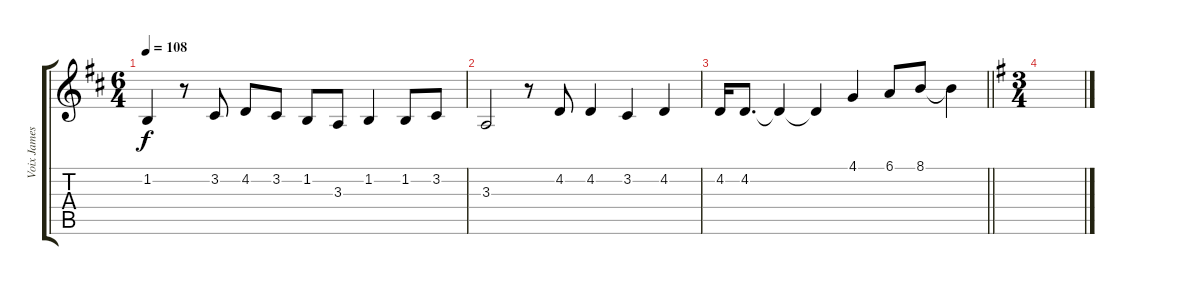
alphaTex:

\track ("Voix James" "Voix James") {instrument lead6voice}
\staff {score tabs}
\tuning (Eb4 Bb3 Gb3 Db3 Ab2 Eb2) {hide}
\ts (6 4)
\tempo 108
\clef g2
\ks d
1.2.4{dy f} r.8 3.2.8 4.2.8 3.2.8 1.2.8 3.3.8 1.2.4 1.2.8 3.2.8 |
3.3.2 r.8 4.2.8 4.2.4 3.2.4 4.2.4 |
\barLineRight lightlight
4.2.16 4.2.8{d} 4.2{t}.4 4.2{t}.4 4.1.4 6.1.8 8.1.8 8.1{t}.4 |
\ts (3 4)
\ks g
